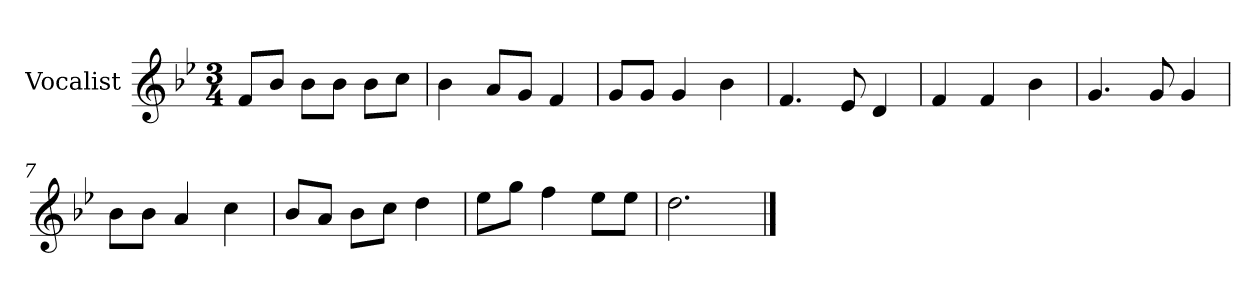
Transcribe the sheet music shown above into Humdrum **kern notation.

**kern
*part1
*staff1
*I"Vocalist
*k[b-e-]
*B-:
*M3/4
=1
8fL
8b-J
8b-L
8b-J
8b-L
8ccJ
=2
4b-
8aL
8gJ
4f
=3
8gL
8gJ
4g
4b-
=4
4.f
8e-
4d
=5
4f
4f
4b-
=6
4.g
8g
4g
=7
8b-L
8b-J
4a
4cc
=8
8b-L
8aJ
8b-L
8ccJ
4dd
=9
8ee-L
8ggJ
4ff
8ee-L
8ee-J
=10
2.dd
==
*-
